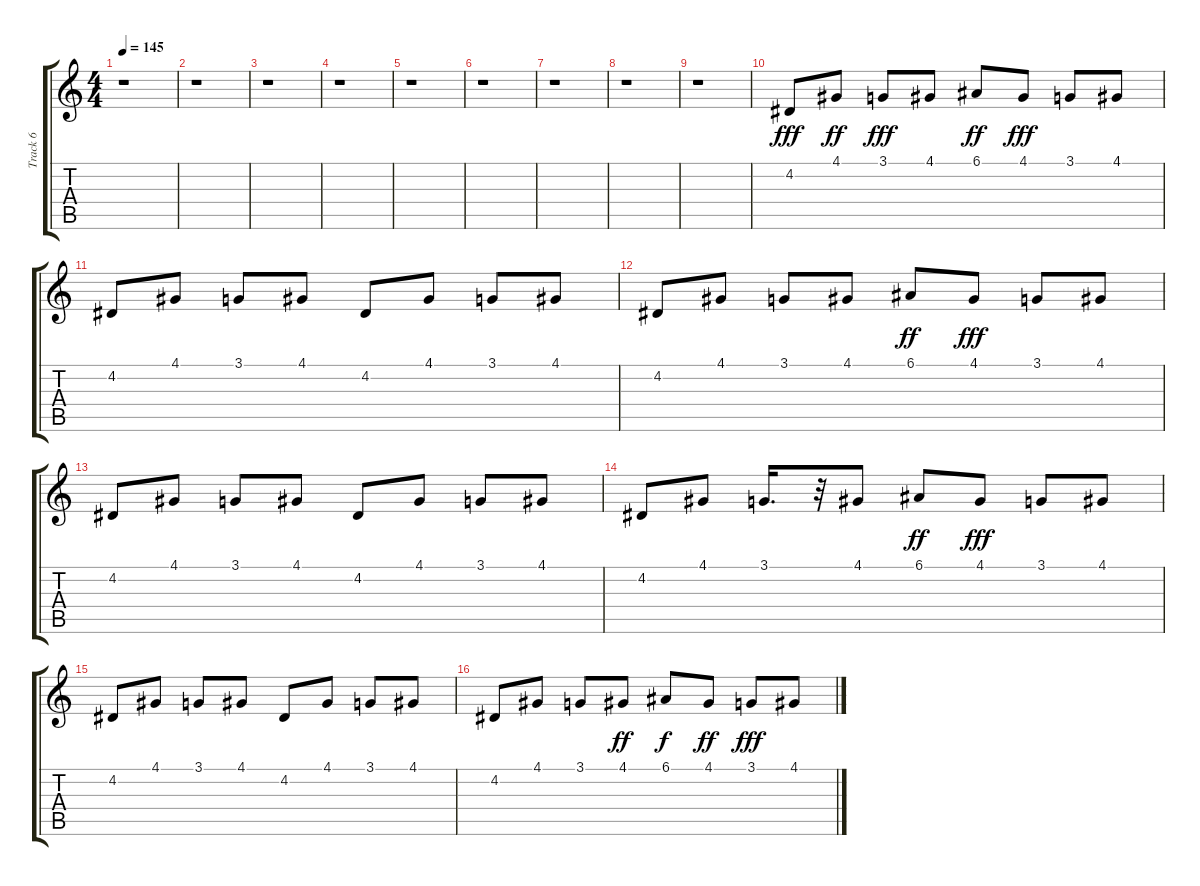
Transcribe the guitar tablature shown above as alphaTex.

\track ("Track 6" "Track 6") {instrument electricpiano2}
\staff {score tabs}
\tuning (E4 B3 G3 D3 A2 E2) {hide}
\ts (4 4)
\tempo 145
\clef g2
\ks c
r.1{dy f} |
r.1 |
r.1 |
r.1 |
r.1 |
r.1 |
r.1 |
r.1 |
r.1 |
4.2.8{dy fff} 4.1.8{dy ff} 3.1.8{dy fff} 4.1.8 6.1.8{dy ff} 4.1.8{dy fff} 3.1.8 4.1.8 |
4.2.8 4.1.8 3.1.8 4.1.8 4.2.8 4.1.8 3.1.8 4.1.8 |
4.2.8 4.1.8 3.1.8 4.1.8 6.1.8{dy ff} 4.1.8{dy fff} 3.1.8 4.1.8 |
4.2.8 4.1.8 3.1.8 4.1.8 4.2.8 4.1.8 3.1.8 4.1.8 |
4.2.8 4.1.8 3.1.16{d} r.32 4.1.8 6.1.8{dy ff} 4.1.8{dy fff} 3.1.8 4.1.8 |
4.2.8 4.1.8 3.1.8 4.1.8 4.2.8 4.1.8 3.1.8 4.1.8 |
4.2.8 4.1.8 3.1.8 4.1.8{dy ff} 6.1.8{dy f} 4.1.8{dy ff} 3.1.8{dy fff} 4.1.8
